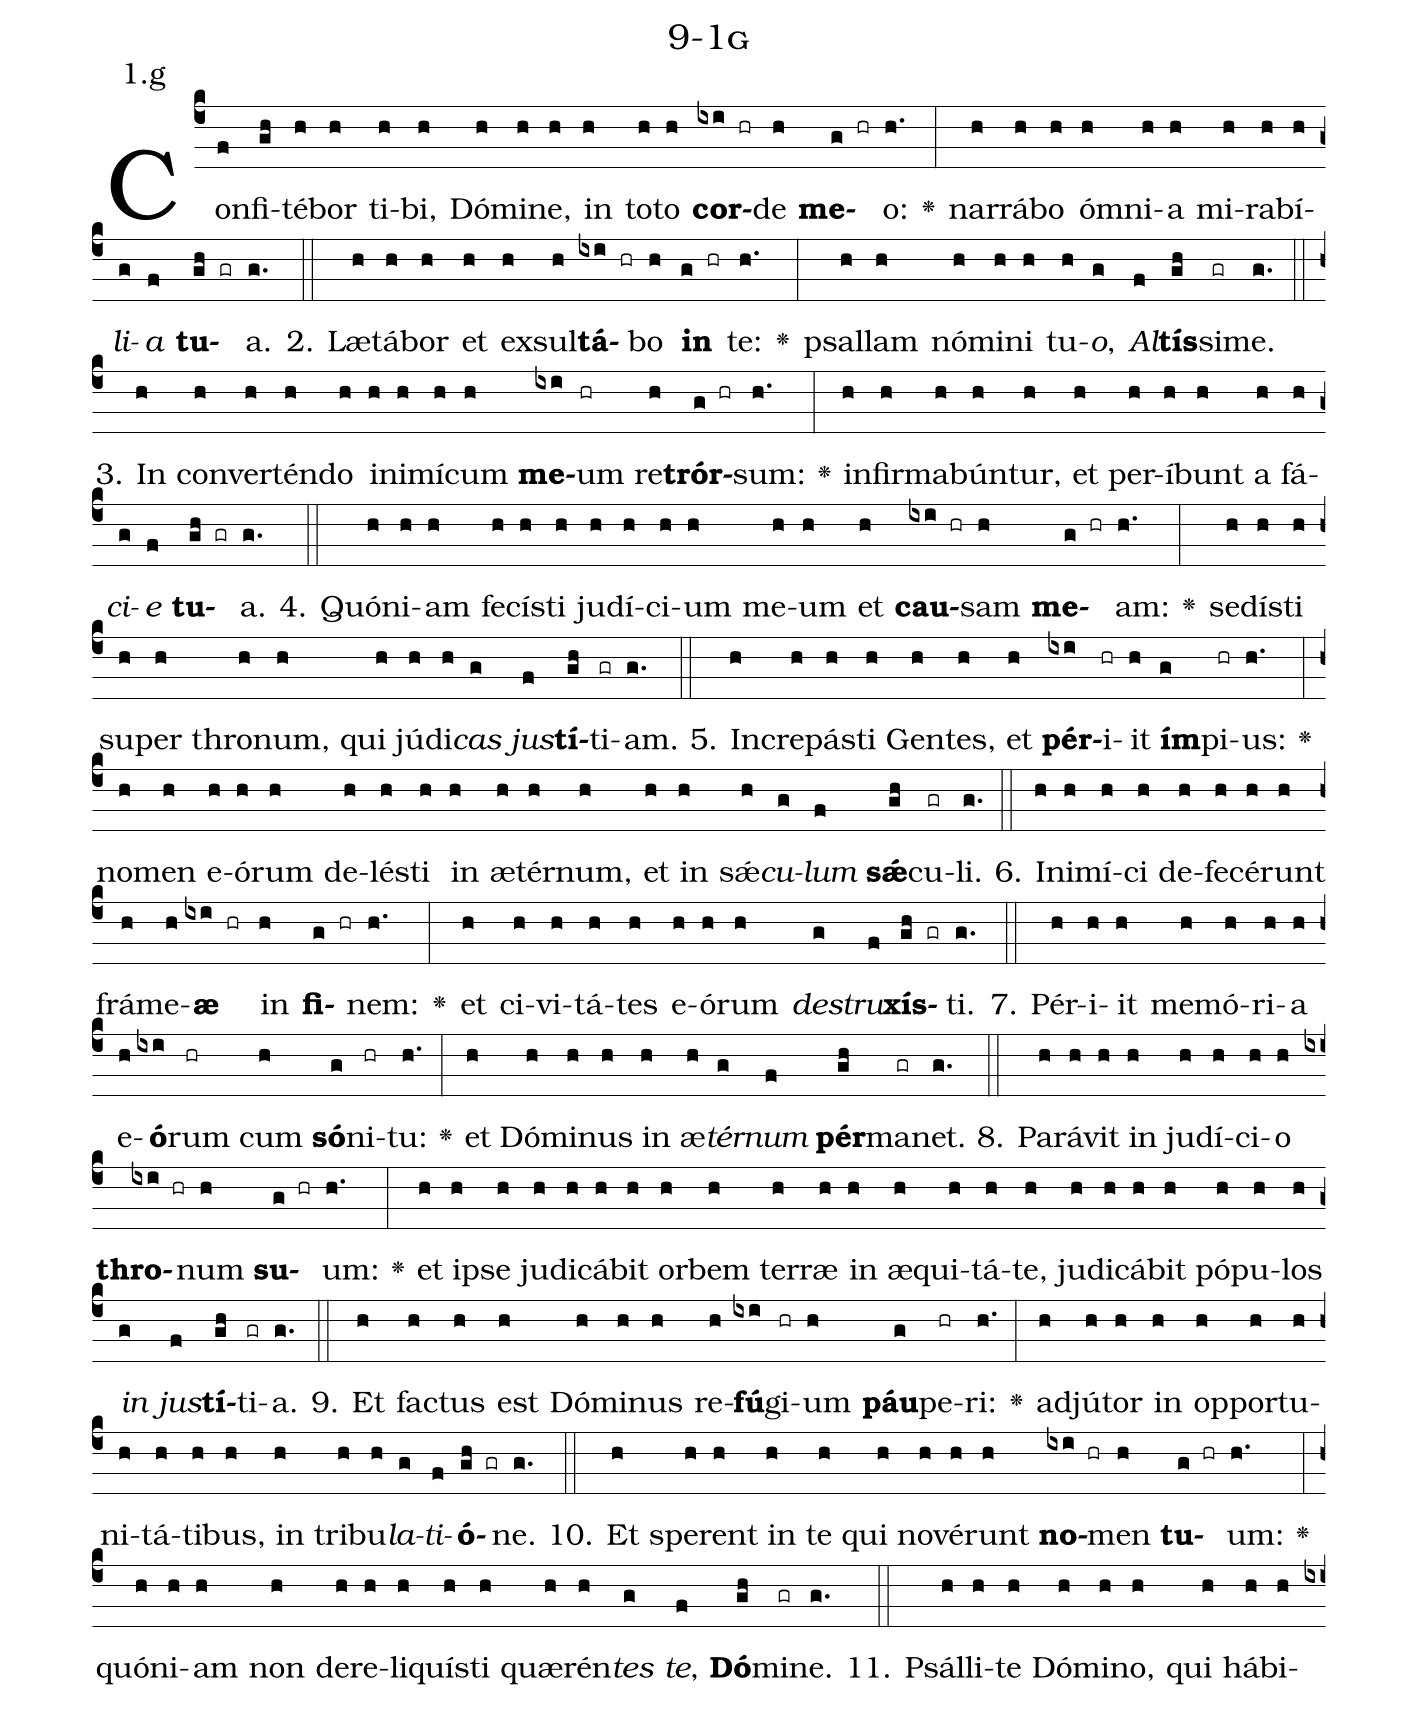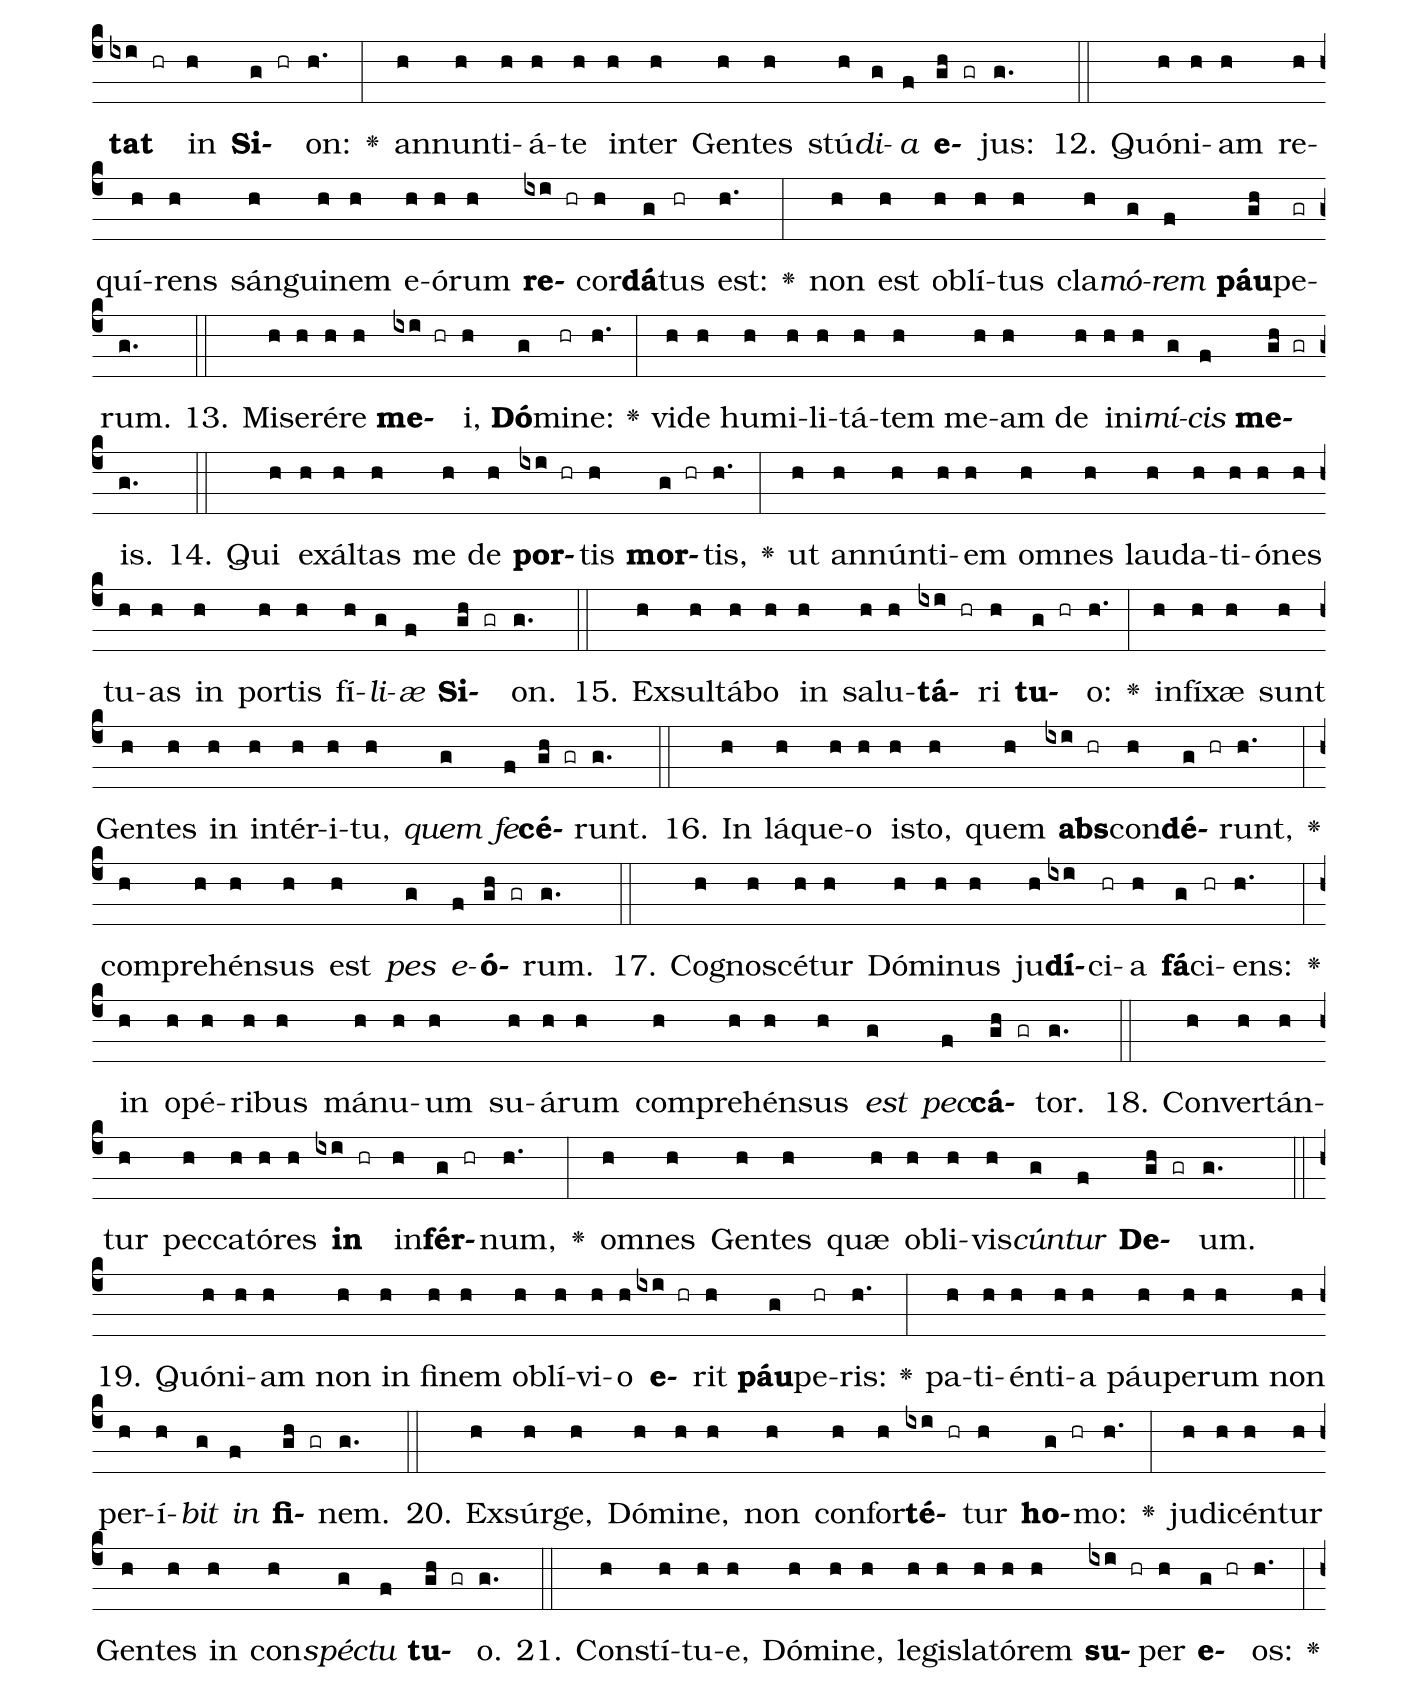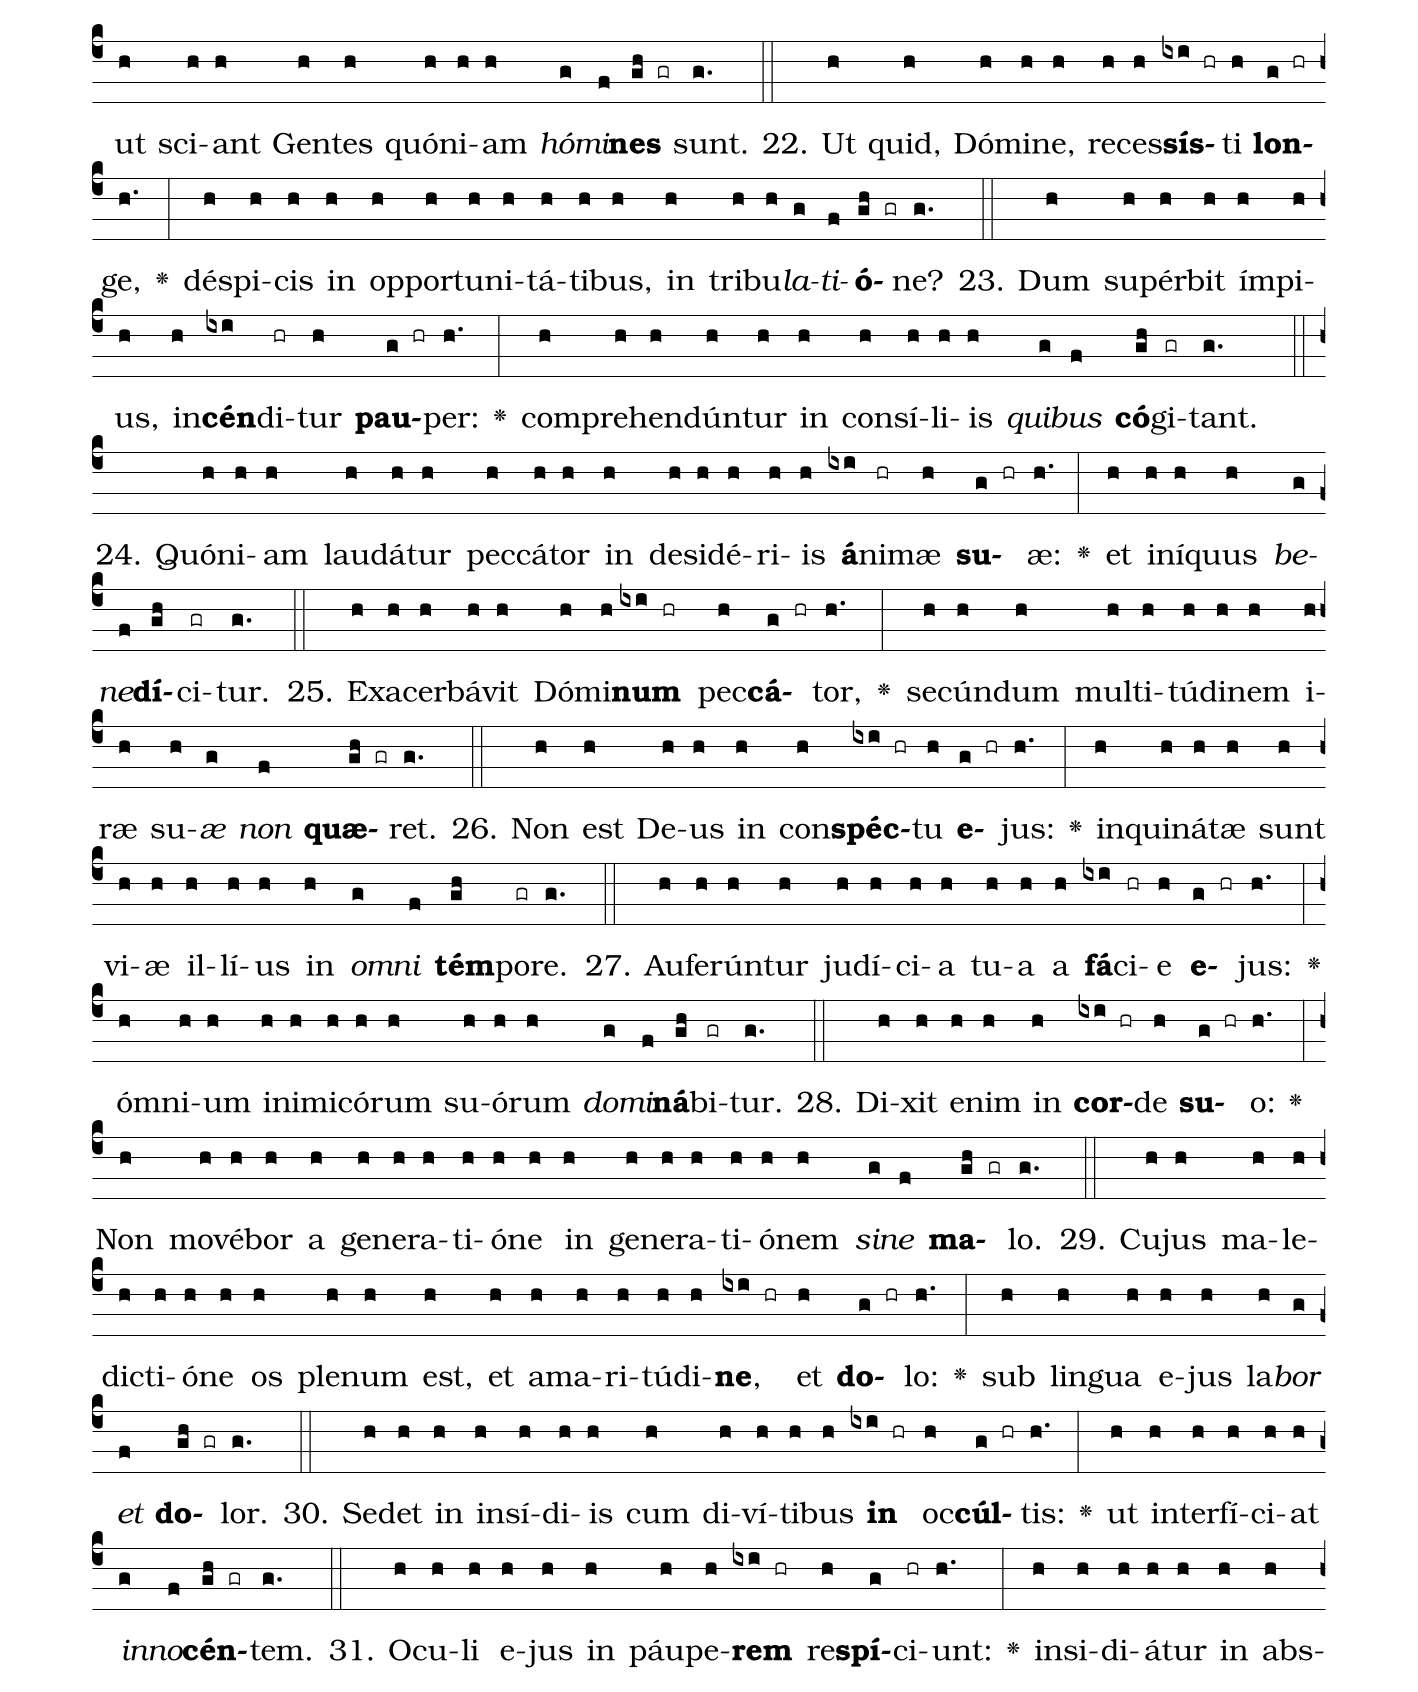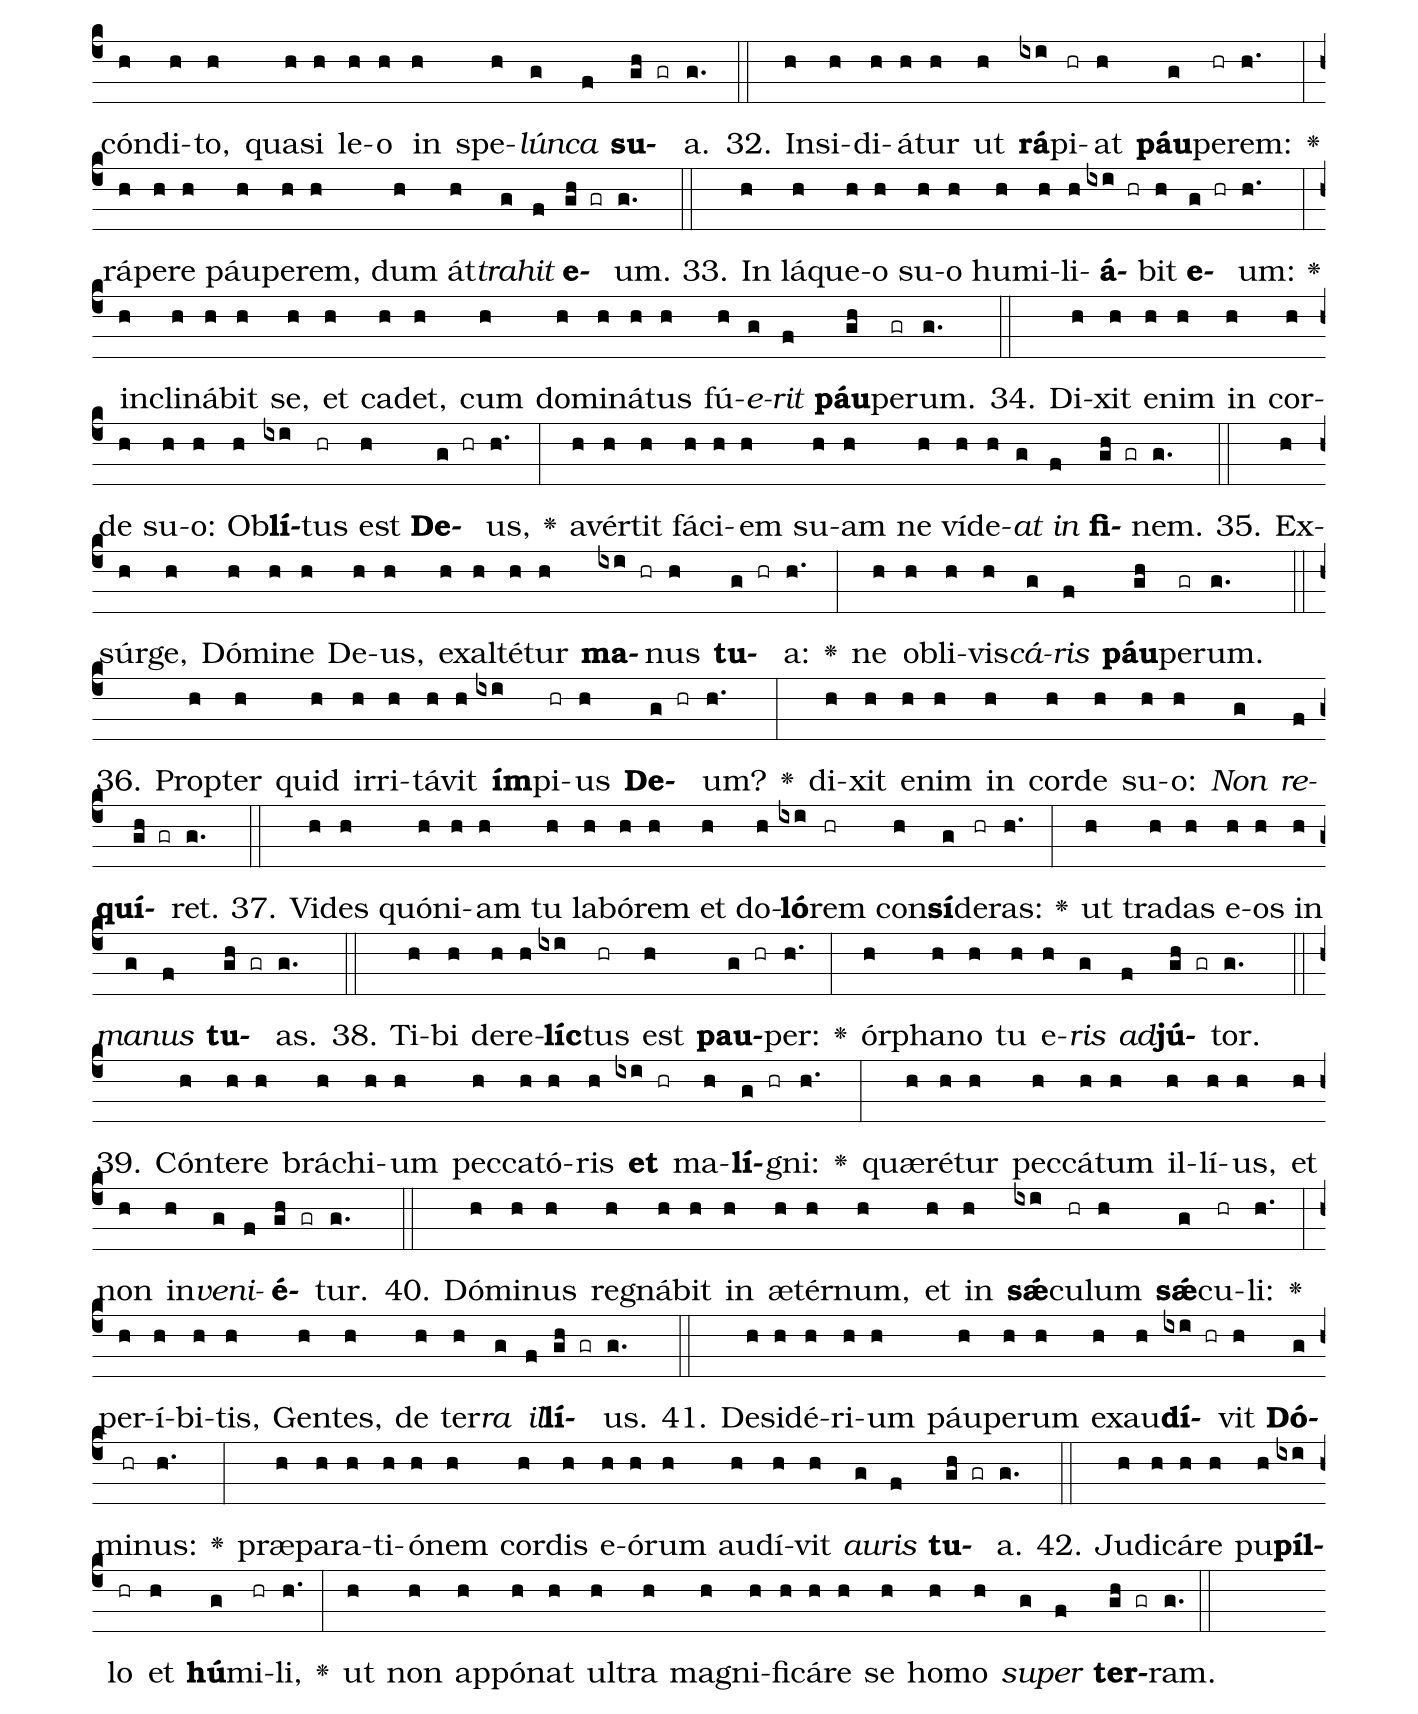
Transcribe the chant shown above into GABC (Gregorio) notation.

name: 9-1g;
annotation: 1.g;
%%
(c4)Con(f)fi(gh)té(h)bor(h) ti(h)bi,(h) Dó(h)mi(h)ne,(h) in(h) to(h)to(h) <b>cor</b>(ixi hr)de(h) <b>me</b>(g hr)o:(h.) <v>\greheightstar</v>(:) nar(h)rá(h)bo(h) óm(h)ni(h)a(h) mi(h)ra(h)bí(h)<i>li</i>(g)<i>a</i>(f) <b>tu</b>(gh gr)a.(g.) (::)
2. Læ(h)tá(h)bor(h) et(h) ex(h)sul(h)<b>tá</b>(ixi hr)bo(h) <b>in</b>(g hr) te:(h.) <v>\greheightstar</v>(:) psal(h)lam(h) nó(h)mi(h)ni(h) tu(h)<i>o</i>,(g) <i>Al</i>(f)<b>tís</b>(gh)si(gr)me.(g.) (::)
3. In(h) con(h)ver(h)tén(h)do(h) in(h)i(h)mí(h)cum(h) <b>me</b>(ixi)um(hr) re(h)<b>trór</b>(g hr)sum:(h.) <v>\greheightstar</v>(:) in(h)fir(h)ma(h)bún(h)tur,(h) et(h) per(h)í(h)bunt(h) a(h) fá(h)<i>ci</i>(g)<i>e</i>(f) <b>tu</b>(gh gr)a.(g.) (::)
4. Quón(h)i(h)am(h) fe(h)cís(h)ti(h) ju(h)dí(h)ci(h)um(h) me(h)um(h) et(h) <b>cau</b>(ixi hr)sam(h) <b>me</b>(g hr)am:(h.) <v>\greheightstar</v>(:) se(h)dís(h)ti(h) su(h)per(h) thro(h)num,(h) qui(h) jú(h)di(h)<i>cas</i>(g) <i>jus</i>(f)<b>tí</b>(gh)ti(gr)am.(g.) (::)
5. In(h)cre(h)pás(h)ti(h) Gen(h)tes,(h) et(h) <b>pér</b>(ixi)i(hr)it(h) <b>ím</b>(g)pi(hr)us:(h.) <v>\greheightstar</v>(:) no(h)men(h) e(h)ó(h)rum(h) de(h)lés(h)ti(h) in(h) æ(h)tér(h)num,(h) et(h) in(h) sǽ(h)<i>cu</i>(g)<i>lum</i>(f) <b>sǽ</b>(gh)cu(gr)li.(g.) (::)
6. In(h)i(h)mí(h)ci(h) de(h)fe(h)cé(h)runt(h) frá(h)me(h)<b>æ</b>(ixi hr) in(h) <b>fi</b>(g hr)nem:(h.) <v>\greheightstar</v>(:) et(h) ci(h)vi(h)tá(h)tes(h) e(h)ó(h)rum(h) <i>de</i>(g)<i>stru</i>(f)<b>xís</b>(gh gr)ti.(g.) (::)
7. Pér(h)i(h)it(h) me(h)mó(h)ri(h)a(h) e(h)<b>ó</b>(ixi)rum(hr) cum(h) <b>só</b>(g)ni(hr)tu:(h.) <v>\greheightstar</v>(:) et(h) Dó(h)mi(h)nus(h) in(h) æ(h)<i>tér</i>(g)<i>num</i>(f) <b>pér</b>(gh)ma(gr)net.(g.) (::)
8. Pa(h)rá(h)vit(h) in(h) ju(h)dí(h)ci(h)o(h) <b>thro</b>(ixi hr)num(h) <b>su</b>(g hr)um:(h.) <v>\greheightstar</v>(:) et(h) ip(h)se(h) ju(h)di(h)cá(h)bit(h) or(h)bem(h) ter(h)ræ(h) in(h) æ(h)qui(h)tá(h)te,(h) ju(h)di(h)cá(h)bit(h) pó(h)pu(h)los(h) <i>in</i>(g) <i>jus</i>(f)<b>tí</b>(gh)ti(gr)a.(g.) (::)
9. Et(h) fac(h)tus(h) est(h) Dó(h)mi(h)nus(h) re(h)<b>fú</b>(ixi)gi(hr)um(h) <b>páu</b>(g)pe(hr)ri:(h.) <v>\greheightstar</v>(:) ad(h)jú(h)tor(h) in(h) op(h)por(h)tu(h)ni(h)tá(h)ti(h)bus,(h) in(h) tri(h)bu(h)<i>la</i>(g)<i>ti</i>(f)<b>ó</b>(gh gr)ne.(g.) (::)
10. Et(h) spe(h)rent(h) in(h) te(h) qui(h) no(h)vé(h)runt(h) <b>no</b>(ixi hr)men(h) <b>tu</b>(g hr)um:(h.) <v>\greheightstar</v>(:) quón(h)i(h)am(h) non(h) de(h)re(h)li(h)quís(h)ti(h) quæ(h)rén(h)<i>tes</i>(g) <i>te</i>,(f) <b>Dó</b>(gh)mi(gr)ne.(g.) (::)
11. Psál(h)li(h)te(h) Dó(h)mi(h)no,(h) qui(h) há(h)bi(h)<b>tat</b>(ixi hr) in(h) <b>Si</b>(g hr)on:(h.) <v>\greheightstar</v>(:) an(h)nun(h)ti(h)á(h)te(h) in(h)ter(h) Gen(h)tes(h) stú(h)<i>di</i>(g)<i>a</i>(f) <b>e</b>(gh gr)jus:(g.) (::)
12. Quón(h)i(h)am(h) re(h)quí(h)rens(h) sán(h)gui(h)nem(h) e(h)ó(h)rum(h) <b>re</b>(ixi hr)cor(h)<b>dá</b>(g)tus(hr) est:(h.) <v>\greheightstar</v>(:) non(h) est(h) ob(h)lí(h)tus(h) cla(h)<i>mó</i>(g)<i>rem</i>(f) <b>páu</b>(gh)pe(gr)rum.(g.) (::)
13. Mi(h)se(h)ré(h)re(h) <b>me</b>(ixi hr)i,(h) <b>Dó</b>(g)mi(hr)ne:(h.) <v>\greheightstar</v>(:) vi(h)de(h) hu(h)mi(h)li(h)tá(h)tem(h) me(h)am(h) de(h) in(h)i(h)<i>mí</i>(g)<i>cis</i>(f) <b>me</b>(gh gr)is.(g.) (::)
14. Qui(h) ex(h)ál(h)tas(h) me(h) de(h) <b>por</b>(ixi hr)tis(h) <b>mor</b>(g hr)tis,(h.) <v>\greheightstar</v>(:) ut(h) an(h)nún(h)ti(h)em(h) om(h)nes(h) lau(h)da(h)ti(h)ó(h)nes(h) tu(h)as(h) in(h) por(h)tis(h) fí(h)<i>li</i>(g)<i>æ</i>(f) <b>Si</b>(gh gr)on.(g.) (::)
15. Ex(h)sul(h)tá(h)bo(h) in(h) sa(h)lu(h)<b>tá</b>(ixi hr)ri(h) <b>tu</b>(g hr)o:(h.) <v>\greheightstar</v>(:) in(h)fí(h)xæ(h) sunt(h) Gen(h)tes(h) in(h) in(h)tér(h)i(h)tu,(h) <i>quem</i>(g) <i>fe</i>(f)<b>cé</b>(gh gr)runt.(g.) (::)
16. In(h) lá(h)que(h)o(h) is(h)to,(h) quem(h) <b>abs</b>(ixi hr)con(h)<b>dé</b>(g hr)runt,(h.) <v>\greheightstar</v>(:) com(h)pre(h)hén(h)sus(h) est(h) <i>pes</i>(g) <i>e</i>(f)<b>ó</b>(gh gr)rum.(g.) (::)
17. Co(h)gno(h)scé(h)tur(h) Dó(h)mi(h)nus(h) ju(h)<b>dí</b>(ixi)ci(hr)a(h) <b>fá</b>(g)ci(hr)ens:(h.) <v>\greheightstar</v>(:) in(h) o(h)pé(h)ri(h)bus(h) má(h)nu(h)um(h) su(h)á(h)rum(h) com(h)pre(h)hén(h)sus(h) <i>est</i>(g) <i>pec</i>(f)<b>cá</b>(gh gr)tor.(g.) (::)
18. Con(h)ver(h)tán(h)tur(h) pec(h)ca(h)tó(h)res(h) <b>in</b>(ixi hr) in(h)<b>fér</b>(g hr)num,(h.) <v>\greheightstar</v>(:) om(h)nes(h) Gen(h)tes(h) quæ(h) ob(h)li(h)vis(h)<i>cún</i>(g)<i>tur</i>(f) <b>De</b>(gh gr)um.(g.) (::)
19. Quón(h)i(h)am(h) non(h) in(h) fi(h)nem(h) ob(h)lí(h)vi(h)o(h) <b>e</b>(ixi hr)rit(h) <b>páu</b>(g)pe(hr)ris:(h.) <v>\greheightstar</v>(:) pa(h)ti(h)én(h)ti(h)a(h) páu(h)pe(h)rum(h) non(h) per(h)í(h)<i>bit</i>(g) <i>in</i>(f) <b>fi</b>(gh gr)nem.(g.) (::)
20. Ex(h)súr(h)ge,(h) Dó(h)mi(h)ne,(h) non(h) con(h)for(h)<b>té</b>(ixi hr)tur(h) <b>ho</b>(g hr)mo:(h.) <v>\greheightstar</v>(:) ju(h)di(h)cén(h)tur(h) Gen(h)tes(h) in(h) con(h)<i>spéc</i>(g)<i>tu</i>(f) <b>tu</b>(gh gr)o.(g.) (::)
21. Con(h)stí(h)tu(h)e,(h) Dó(h)mi(h)ne,(h) le(h)gis(h)la(h)tó(h)rem(h) <b>su</b>(ixi hr)per(h) <b>e</b>(g hr)os:(h.) <v>\greheightstar</v>(:) ut(h) sci(h)ant(h) Gen(h)tes(h) quón(h)i(h)am(h) <i>hó</i>(g)<i>mi</i>(f)<b>nes</b>(gh gr) sunt.(g.) (::)
22. Ut(h) quid,(h) Dó(h)mi(h)ne,(h) re(h)ces(h)<b>sís</b>(ixi hr)ti(h) <b>lon</b>(g hr)ge,(h.) <v>\greheightstar</v>(:) dé(h)spi(h)cis(h) in(h) op(h)por(h)tu(h)ni(h)tá(h)ti(h)bus,(h) in(h) tri(h)bu(h)<i>la</i>(g)<i>ti</i>(f)<b>ó</b>(gh gr)ne?(g.) (::)
23. Dum(h) su(h)pér(h)bit(h) ím(h)pi(h)us,(h) in(h)<b>cén</b>(ixi)di(hr)tur(h) <b>pau</b>(g hr)per:(h.) <v>\greheightstar</v>(:) com(h)pre(h)hen(h)dún(h)tur(h) in(h) con(h)sí(h)li(h)is(h) <i>qui</i>(g)<i>bus</i>(f) <b>có</b>(gh)gi(gr)tant.(g.) (::)
24. Quón(h)i(h)am(h) lau(h)dá(h)tur(h) pec(h)cá(h)tor(h) in(h) de(h)si(h)dé(h)ri(h)is(h) <b>á</b>(ixi)ni(hr)mæ(h) <b>su</b>(g hr)æ:(h.) <v>\greheightstar</v>(:) et(h) in(h)í(h)quus(h) <i>be</i>(g)<i>ne</i>(f)<b>dí</b>(gh)ci(gr)tur.(g.) (::)
25. Ex(h)a(h)cer(h)bá(h)vit(h) Dó(h)mi(h)<b>num</b>(ixi hr) pec(h)<b>cá</b>(g hr)tor,(h.) <v>\greheightstar</v>(:) se(h)cún(h)dum(h) mul(h)ti(h)tú(h)di(h)nem(h) i(h)ræ(h) su(h)<i>æ</i>(g) <i>non</i>(f) <b>quæ</b>(gh gr)ret.(g.) (::)
26. Non(h) est(h) De(h)us(h) in(h) con(h)<b>spéc</b>(ixi hr)tu(h) <b>e</b>(g hr)jus:(h.) <v>\greheightstar</v>(:) in(h)qui(h)ná(h)tæ(h) sunt(h) vi(h)æ(h) il(h)lí(h)us(h) in(h) <i>om</i>(g)<i>ni</i>(f) <b>tém</b>(gh)po(gr)re.(g.) (::)
27. Au(h)fe(h)rún(h)tur(h) ju(h)dí(h)ci(h)a(h) tu(h)a(h) a(h) <b>fá</b>(ixi)ci(hr)e(h) <b>e</b>(g hr)jus:(h.) <v>\greheightstar</v>(:) óm(h)ni(h)um(h) in(h)i(h)mi(h)có(h)rum(h) su(h)ó(h)rum(h) <i>do</i>(g)<i>mi</i>(f)<b>ná</b>(gh)bi(gr)tur.(g.) (::)
28. Di(h)xit(h) e(h)nim(h) in(h) <b>cor</b>(ixi hr)de(h) <b>su</b>(g hr)o:(h.) <v>\greheightstar</v>(:) Non(h) mo(h)vé(h)bor(h) a(h) ge(h)ne(h)ra(h)ti(h)ó(h)ne(h) in(h) ge(h)ne(h)ra(h)ti(h)ó(h)nem(h) <i>si</i>(g)<i>ne</i>(f) <b>ma</b>(gh gr)lo.(g.) (::)
29. Cu(h)jus(h) ma(h)le(h)dic(h)ti(h)ó(h)ne(h) os(h) ple(h)num(h) est,(h) et(h) a(h)ma(h)ri(h)tú(h)di(h)<b>ne</b>,(ixi hr) et(h) <b>do</b>(g hr)lo:(h.) <v>\greheightstar</v>(:) sub(h) lin(h)gua(h) e(h)jus(h) la(h)<i>bor</i>(g) <i>et</i>(f) <b>do</b>(gh gr)lor.(g.) (::)
30. Se(h)det(h) in(h) in(h)sí(h)di(h)is(h) cum(h) di(h)ví(h)ti(h)bus(h) <b>in</b>(ixi hr) oc(h)<b>cúl</b>(g hr)tis:(h.) <v>\greheightstar</v>(:) ut(h) in(h)ter(h)fí(h)ci(h)at(h) <i>in</i>(g)<i>no</i>(f)<b>cén</b>(gh gr)tem.(g.) (::)
31. O(h)cu(h)li(h) e(h)jus(h) in(h) páu(h)pe(h)<b>rem</b>(ixi hr) re(h)<b>spí</b>(g)ci(hr)unt:(h.) <v>\greheightstar</v>(:) in(h)si(h)di(h)á(h)tur(h) in(h) abs(h)cón(h)di(h)to,(h) qua(h)si(h) le(h)o(h) in(h) spe(h)<i>lún</i>(g)<i>ca</i>(f) <b>su</b>(gh gr)a.(g.) (::)
32. In(h)si(h)di(h)á(h)tur(h) ut(h) <b>rá</b>(ixi)pi(hr)at(h) <b>páu</b>(g)pe(hr)rem:(h.) <v>\greheightstar</v>(:) rá(h)pe(h)re(h) páu(h)pe(h)rem,(h) dum(h) át(h)<i>tra</i>(g)<i>hit</i>(f) <b>e</b>(gh gr)um.(g.) (::)
33. In(h) lá(h)que(h)o(h) su(h)o(h) hu(h)mi(h)li(h)<b>á</b>(ixi hr)bit(h) <b>e</b>(g hr)um:(h.) <v>\greheightstar</v>(:) in(h)cli(h)ná(h)bit(h) se,(h) et(h) ca(h)det,(h) cum(h) do(h)mi(h)ná(h)tus(h) fú(h)<i>e</i>(g)<i>rit</i>(f) <b>páu</b>(gh)pe(gr)rum.(g.) (::)
34. Di(h)xit(h) e(h)nim(h) in(h) cor(h)de(h) su(h)o:(h) Ob(h)<b>lí</b>(ixi)tus(hr) est(h) <b>De</b>(g hr)us,(h.) <v>\greheightstar</v>(:) a(h)vér(h)tit(h) fá(h)ci(h)em(h) su(h)am(h) ne(h) ví(h)de(h)<i>at</i>(g) <i>in</i>(f) <b>fi</b>(gh gr)nem.(g.) (::)
35. Ex(h)súr(h)ge,(h) Dó(h)mi(h)ne(h) De(h)us,(h) ex(h)al(h)té(h)tur(h) <b>ma</b>(ixi hr)nus(h) <b>tu</b>(g hr)a:(h.) <v>\greheightstar</v>(:) ne(h) ob(h)li(h)vis(h)<i>cá</i>(g)<i>ris</i>(f) <b>páu</b>(gh)pe(gr)rum.(g.) (::)
36. Prop(h)ter(h) quid(h) ir(h)ri(h)tá(h)vit(h) <b>ím</b>(ixi)pi(hr)us(h) <b>De</b>(g hr)um?(h.) <v>\greheightstar</v>(:) di(h)xit(h) e(h)nim(h) in(h) cor(h)de(h) su(h)o:(h) <i>Non</i>(g) <i>re</i>(f)<b>quí</b>(gh gr)ret.(g.) (::)
37. Vi(h)des(h) quón(h)i(h)am(h) tu(h) la(h)bó(h)rem(h) et(h) do(h)<b>ló</b>(ixi)rem(hr) con(h)<b>sí</b>(g)de(hr)ras:(h.) <v>\greheightstar</v>(:) ut(h) tra(h)das(h) e(h)os(h) in(h) <i>ma</i>(g)<i>nus</i>(f) <b>tu</b>(gh gr)as.(g.) (::)
38. Ti(h)bi(h) de(h)re(h)<b>líc</b>(ixi)tus(hr) est(h) <b>pau</b>(g hr)per:(h.) <v>\greheightstar</v>(:) ór(h)pha(h)no(h) tu(h) e(h)<i>ris</i>(g) <i>ad</i>(f)<b>jú</b>(gh gr)tor.(g.) (::)
39. Cón(h)te(h)re(h) brá(h)chi(h)um(h) pec(h)ca(h)tó(h)ris(h) <b>et</b>(ixi hr) ma(h)<b>lí</b>(g hr)gni:(h.) <v>\greheightstar</v>(:) quæ(h)ré(h)tur(h) pec(h)cá(h)tum(h) il(h)lí(h)us,(h) et(h) non(h) in(h)<i>ve</i>(g)<i>ni</i>(f)<b>é</b>(gh gr)tur.(g.) (::)
40. Dó(h)mi(h)nus(h) re(h)gná(h)bit(h) in(h) æ(h)tér(h)num,(h) et(h) in(h) <b>sǽ</b>(ixi)cu(hr)lum(h) <b>sǽ</b>(g)cu(hr)li:(h.) <v>\greheightstar</v>(:) per(h)í(h)bi(h)tis,(h) Gen(h)tes,(h) de(h) ter(h)<i>ra</i>(g) <i>il</i>(f)<b>lí</b>(gh gr)us.(g.) (::)
41. De(h)si(h)dé(h)ri(h)um(h) páu(h)pe(h)rum(h) ex(h)au(h)<b>dí</b>(ixi hr)vit(h) <b>Dó</b>(g)mi(hr)nus:(h.) <v>\greheightstar</v>(:) præ(h)pa(h)ra(h)ti(h)ó(h)nem(h) cor(h)dis(h) e(h)ó(h)rum(h) au(h)dí(h)vit(h) <i>au</i>(g)<i>ris</i>(f) <b>tu</b>(gh gr)a.(g.) (::)
42. Ju(h)di(h)cá(h)re(h) pu(h)<b>píl</b>(ixi)lo(hr) et(h) <b>hú</b>(g)mi(hr)li,(h.) <v>\greheightstar</v>(:) ut(h) non(h) ap(h)pó(h)nat(h) ul(h)tra(h) ma(h)gni(h)fi(h)cá(h)re(h) se(h) ho(h)mo(h) <i>su</i>(g)<i>per</i>(f) <b>ter</b>(gh gr)ram.(g.) (::)
